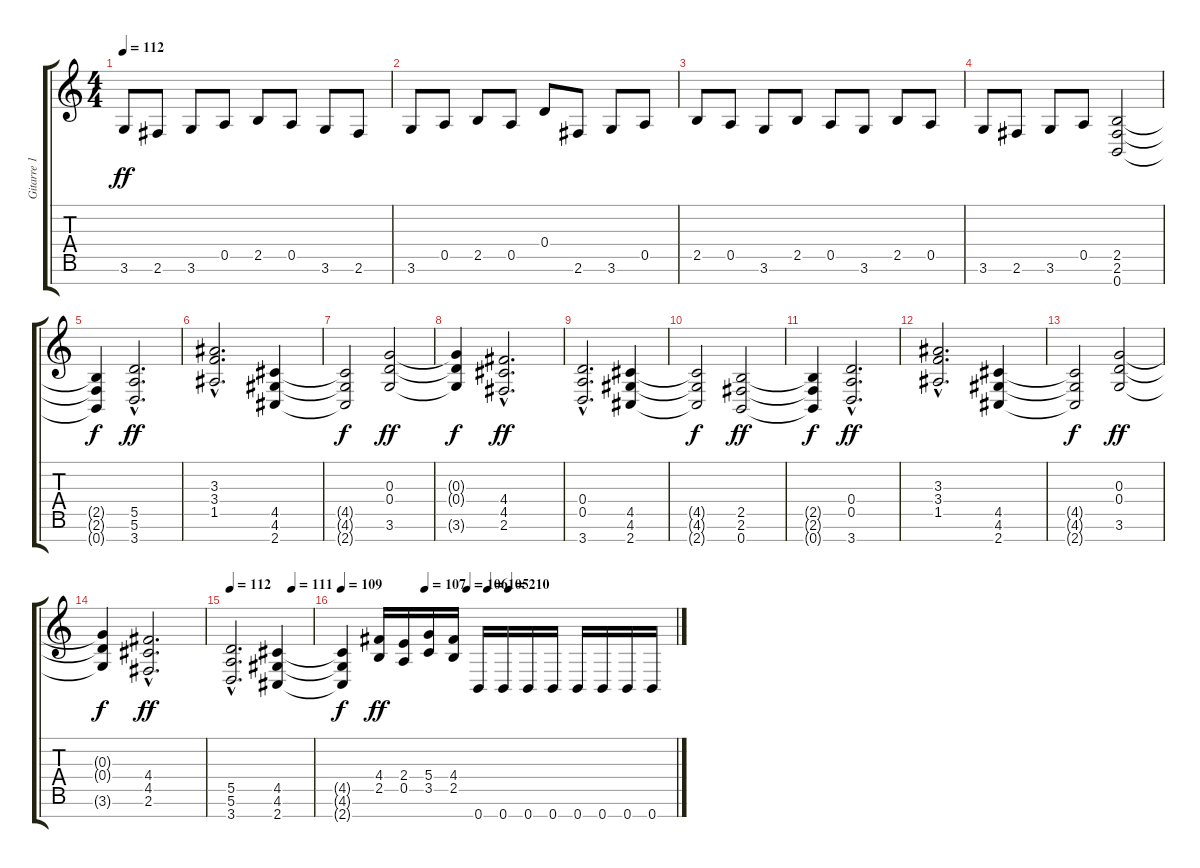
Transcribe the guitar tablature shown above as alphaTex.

\track ("Gitarre 1" "Gitarre 1") {instrument distortionguitar}
\staff {score tabs}
\tuning (E4 B3 G3 D3 A2 E2 B1) {hide}
\ts (4 4)
\tempo 112
\clef g2
\ks c
3.6.8{dy ff} 2.6.8 3.6.8 0.5.8 2.5.8 0.5.8 3.6.8 2.6.8 |
3.6.8 0.5.8 2.5.8 0.5.8 0.4.8 2.6.8 3.6.8 0.5.8 |
2.5.8 0.5.8 3.6.8 2.5.8 0.5.8 3.6.8 2.5.8 0.5.8 |
3.6.8 2.6.8 3.6.8 0.5.8 (2.5 2.6 0.7).2 |
(2.5{t} 2.6{t} 0.7{t}).4{dy f} (5.5{hac} 5.6{hac} 3.7{hac}).2{d dy ff} |
(3.3{hac} 3.4{hac} 1.5{hac}).2{d} (4.5 4.6 2.7).4 |
(4.5{t} 4.6{t} 2.7{t}).2{dy f} (0.3 0.4 3.6).2{dy ff} |
(0.3{t} 0.4{t} 3.6{t}).4{dy f} (4.4{hac} 4.5{hac} 2.6{hac}).2{d dy ff} |
(0.4{hac} 0.5{hac} 3.7{hac}).2{d} (4.5 4.6 2.7).4 |
(4.5{t} 4.6{t} 2.7{t}).2{dy f} (2.5 2.6 0.7).2{dy ff} |
(2.5{t} 2.6{t} 0.7{t}).4{dy f} (0.4{hac} 0.5{hac} 3.7{hac}).2{d dy ff} |
(3.3{hac} 3.4{hac} 1.5{hac}).2{d} (4.5 4.6 2.7).4 |
(4.5{t} 4.6{t} 2.7{t}).2{dy f} (0.3 0.4 3.6).2{dy ff} |
(0.3{t} 0.4{t} 3.6{t}).4{dy f} (4.4{hac} 4.5{hac} 2.6{hac}).2{d dy ff} |
\tempo 112
\tempo (111 0.75)
(5.5{hac} 5.6{hac} 3.7{hac}).2{d} (4.5 4.6 2.7).4 |
\tempo 109
\tempo (107 0.25)
\tempo (106 0.375)
\tempo (105 0.4375)
\tempo (210 0.5)
(4.5{t} 4.6{t} 2.7{t}).4{dy f} (4.4 2.5).16{dy ff} (2.4 0.5).16 (5.4 3.5).16 (4.4 2.5).16 0.7.16 0.7.16 0.7.16 0.7.16 0.7.16 0.7.16 0.7.16 0.7.16
